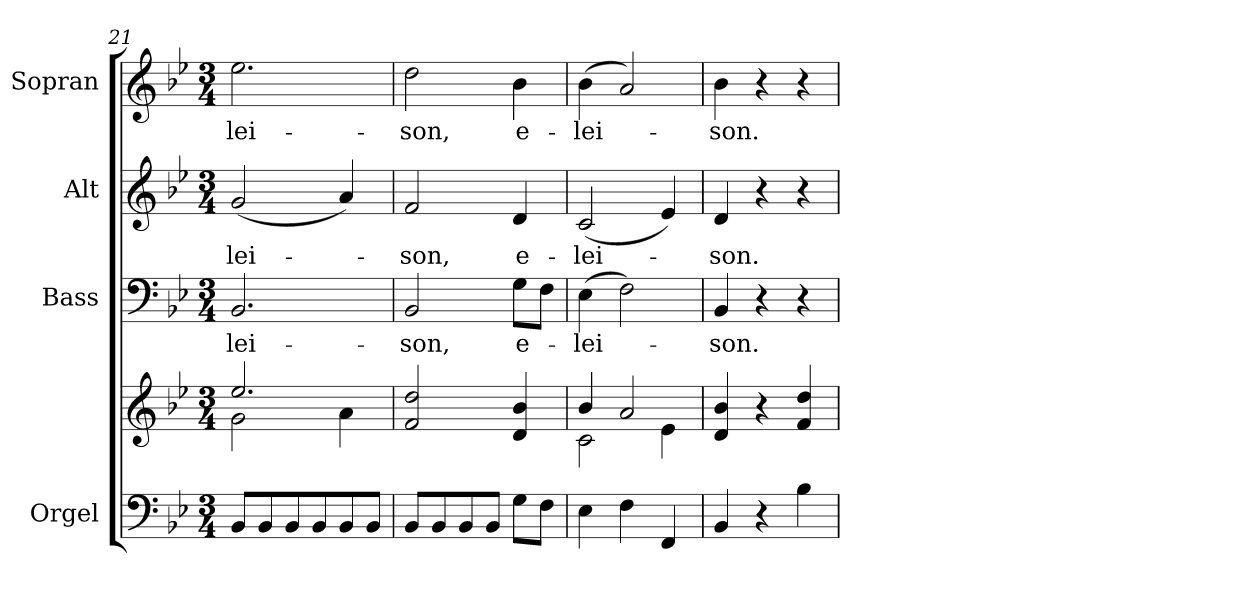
**kern	**kern	**kern	**text	**kern	**text	**kern	**text
*part4	*part4	*part3	*part3	*part2	*part2	*part1	*part1
*staff5	*staff4	*staff3	*staff3	*staff2	*staff2	*staff1	*staff1
*I"Orgel	*	*I"Bass	*	*I"Alt	*	*I"Sopran	*
*I'Org.	*	*I'B.	*	*I'A.	*	*I'S.	*
!!LO:PB:g=z
*clefF4	*clefG2	*clefF4	*	*clefG2	*	*clefG2	*
*k[b-e-]	*k[b-e-]	*k[b-e-]	*	*k[b-e-]	*	*k[b-e-]	*
*B-:	*B-:	*B-:	*	*B-:	*	*B-:	*
*M3/4	*M3/4	*M3/4	*	*M3/4	*	*M3/4	*
=21	=21	=21	=21	=21	=21	=21	=21
*	*^	*	*	*	*	*	*
!	!	!	!	!LO:LY:b	!	!LO:LY:b	!	!LO:LY:b
8BB-/L	2.ee-/	2g\	2.BB-/	-lei-	(<2g/	-lei-	2.ee-\	-lei-
8BB-/	.	.	.	.	.	.	.	.
8BB-/	.	.	.	.	.	.	.	.
8BB-/	.	.	.	.	.	.	.	.
8BB-/	.	4a\	.	.	4a/)	.	.	.
8BB-/J	.	.	.	.	.	.	.	.
*	*v	*v	*	*	*	*	*	*
=22	=22	=22	=22	=22	=22	=22	=22
!	!	!	!LO:LY:b	!	!LO:LY:b	!	!LO:LY:b
8BB-/L	2f/ 2dd/	2BB-/	-son,	2f/	-son,	2dd\	-son,
8BB-/	.	.	.	.	.	.	.
8BB-/	.	.	.	.	.	.	.
8BB-/J	.	.	.	.	.	.	.
!	!	!	!LO:LY:b	!	!LO:LY:b	!	!LO:LY:b
8G\L	4d/ 4b-/	8G\L	e-	4d/	e-	4b-\	e-
8F\J	.	8F\J	.	.	.	.	.
=23	=23	=23	=23	=23	=23	=23	=23
*	*^	*	*	*	*	*	*
!	!	!	!	!LO:LY:b	!	!LO:LY:b	!	!LO:LY:b
4E-\	4b-/	2c\	(>4E-\	-lei-	(<2c/	-lei-	(>4b-\	-lei-
4F\	2a/	.	2F\)	.	.	.	2a/)	.
4FF/	.	4e-\	.	.	4e-/)	.	.	.
=24	=24	=24	=24	=24	=24	=24	=24	=24
!	!	!	!	!LO:LY:b	!	!LO:LY:b	!	!LO:LY:b
*	*v	*v	*	*	*	*	*	*
4BB-/	4d/ 4b-/	4BB-/	-son.	4d/	-son.	4b-\	-son.
4r	4r	4r	.	4r	.	4r	.
4B-\	4f/ 4dd/	4r	.	4r	.	4r	.
=	=	=	=	=	=	=	=
*-	*-	*-	*-	*-	*-	*-	*-
